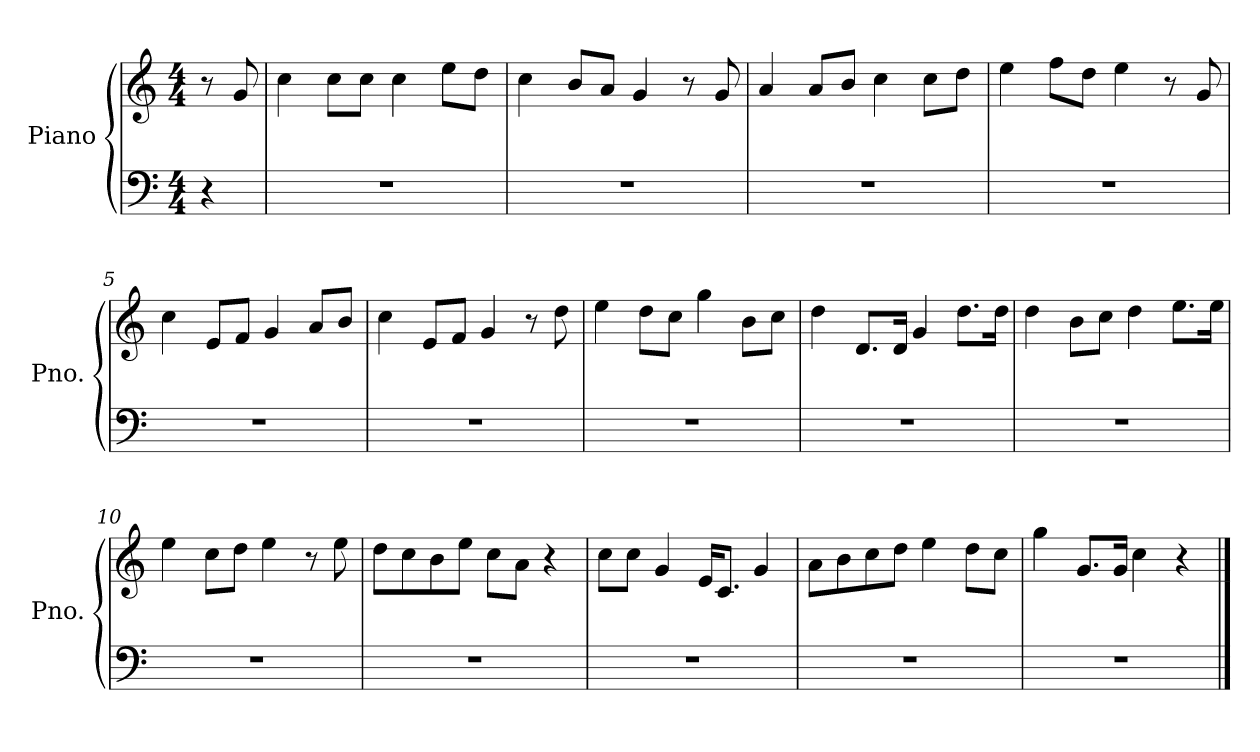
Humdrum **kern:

**kern	**kern
*part1	*part1
*staff2	*staff1
*I"Piano	*
*I'Pno.	*
*clefF4	*clefG2
*k[]	*k[]
*M4/4	*M4/4
*MM108	*MM108
=	=
4r	8r
.	8g/
=1	=1
1r	4cc\
.	8cc\L
.	8cc\J
.	4cc\
.	8ee\L
.	8dd\J
=2	=2
1r	4cc\
.	8b/L
.	8a/J
.	4g/
.	8r
.	8g/
=3	=3
1r	4a/
.	8a/L
.	8b/J
.	4cc\
.	8cc\L
.	8dd\J
=4	=4
1r	4ee\
.	8ff\L
.	8dd\J
.	4ee\
.	8r
.	8g/
!!LO:LB:g=z
=5	=5
1r	4cc\
.	8e/L
.	8f/J
.	4g/
.	8a/L
.	8b/J
=6	=6
1r	4cc\
.	8e/L
.	8f/J
.	4g/
.	8r
.	8dd\
=7	=7
1r	4ee\
.	8dd\L
.	8cc\J
.	4gg\
.	8b\L
.	8cc\J
=8	=8
1r	4dd\
.	8.d/L
.	16d/Jk
.	4g/
.	8.dd\L
.	16dd\Jk
=9	=9
1r	4dd\
.	8b\L
.	8cc\J
.	4dd\
.	8.ee\L
.	16ee\Jk
!!LO:LB:g=z
=10	=10
1r	4ee\
.	8cc\L
.	8dd\J
.	4ee\
.	8r
.	8ee\
=11	=11
1r	8dd\L
.	8cc\
.	8b\
.	8ee\J
.	8cc\L
.	8a\J
.	4r
=12	=12
1r	8cc\L
.	8cc\J
.	4g/
.	16e/KL
.	8.c/J
.	4g/
=13	=13
1r	8a\L
.	8b\
.	8cc\
.	8dd\J
.	4ee\
.	8dd\L
.	8cc\J
=14	=14
1r	4gg\
.	8.g/L
.	16g/Jk
.	4cc\
.	4r
==	==
*-	*-
